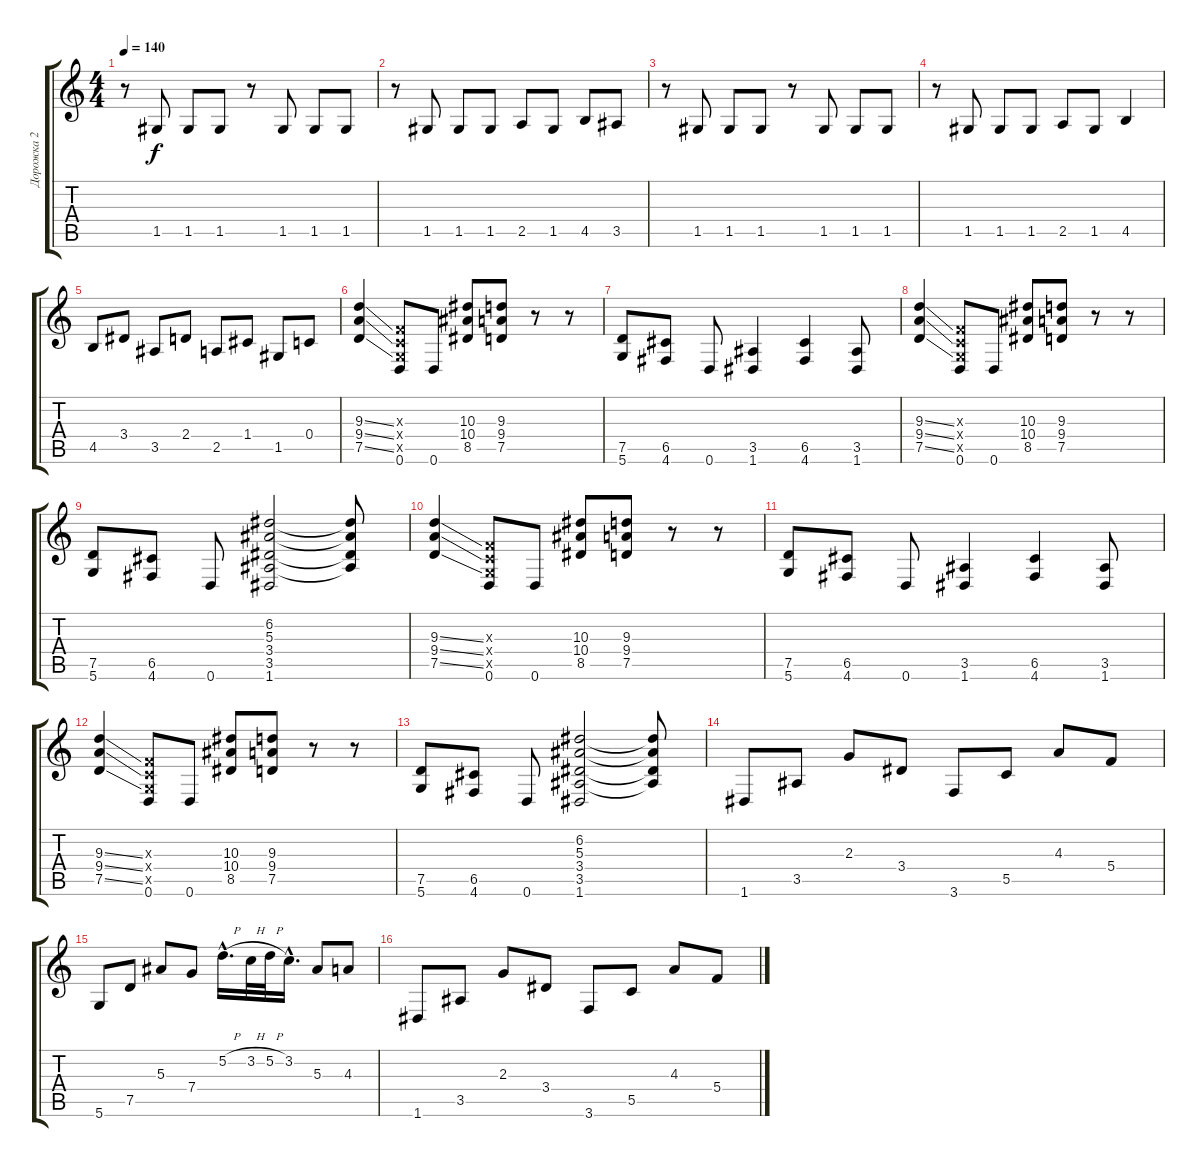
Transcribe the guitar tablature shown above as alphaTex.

\track ("Дорожка 2" "Дорожка 2") {instrument distortionguitar}
\staff {score tabs}
\tuning (D4 A3 F3 C3 G2 D2) {hide}
\ts (4 4)
\tempo 140
\clef g2
\ks c
r.8{dy f} 1.5.8 1.5.8 1.5.8 r.8 1.5.8 1.5.8 1.5.8 |
r.8 1.5.8 1.5.8 1.5.8 2.5.8 1.5.8 4.5.8 3.5.8 |
r.8 1.5.8 1.5.8 1.5.8 r.8 1.5.8 1.5.8 1.5.8 |
r.8 1.5.8 1.5.8 1.5.8 2.5.8 1.5.8 4.5.4 |
4.5.8 3.4.8 3.5.8 2.4.8 2.5.8 1.4.8 1.5.8 0.4.8 |
(9.3{ss} 9.4{ss} 7.5{ss}).4 (0.3{x} 0.4{x} 0.5{x} 0.6).8 0.6.8 (10.3 10.4 8.5).8 (9.3 9.4 7.5).8 r.8 r.8 |
(7.5 5.6).8 (6.5 4.6).8 0.6.8 (3.5 1.6).4 (6.5 4.6).4 (3.5 1.6).8 |
(9.3{ss} 9.4{ss} 7.5{ss}).4 (0.3{x} 0.4{x} 0.5{x} 0.6).8 0.6.8 (10.3 10.4 8.5).8 (9.3 9.4 7.5).8 r.8 r.8 |
(7.5 5.6).8 (6.5 4.6).8 0.6.8 (6.2 5.3 3.4 3.5 1.6).2 (6.2{t} 5.3{t} 3.4{t} 3.5{t}).8 |
(9.3{ss} 9.4{ss} 7.5{ss}).4 (0.3{x} 0.4{x} 0.5{x} 0.6).8 0.6.8 (10.3 10.4 8.5).8 (9.3 9.4 7.5).8 r.8 r.8 |
(7.5 5.6).8 (6.5 4.6).8 0.6.8 (3.5 1.6).4 (6.5 4.6).4 (3.5 1.6).8 |
(9.3{ss} 9.4{ss} 7.5{ss}).4 (0.3{x} 0.4{x} 0.5{x} 0.6).8 0.6.8 (10.3 10.4 8.5).8 (9.3 9.4 7.5).8 r.8 r.8 |
(7.5 5.6).8 (6.5 4.6).8 0.6.8 (6.2 5.3 3.4 3.5 1.6).2 (6.2{t} 5.3{t} 3.4{t} 3.5{t}).8 |
1.6.8 3.5.8 2.3.8 3.4.8 3.6.8 5.5.8 4.3.8 5.4.8 |
5.6.8 7.5.8 5.3.8 7.4.8 5.2{h hac}.16{d} 3.2{h}.32 5.2{h}.32 3.2{hac}.16{d} 5.3.8 4.3.8 |
1.6.8 3.5.8 2.3.8 3.4.8 3.6.8 5.5.8 4.3.8 5.4.8
